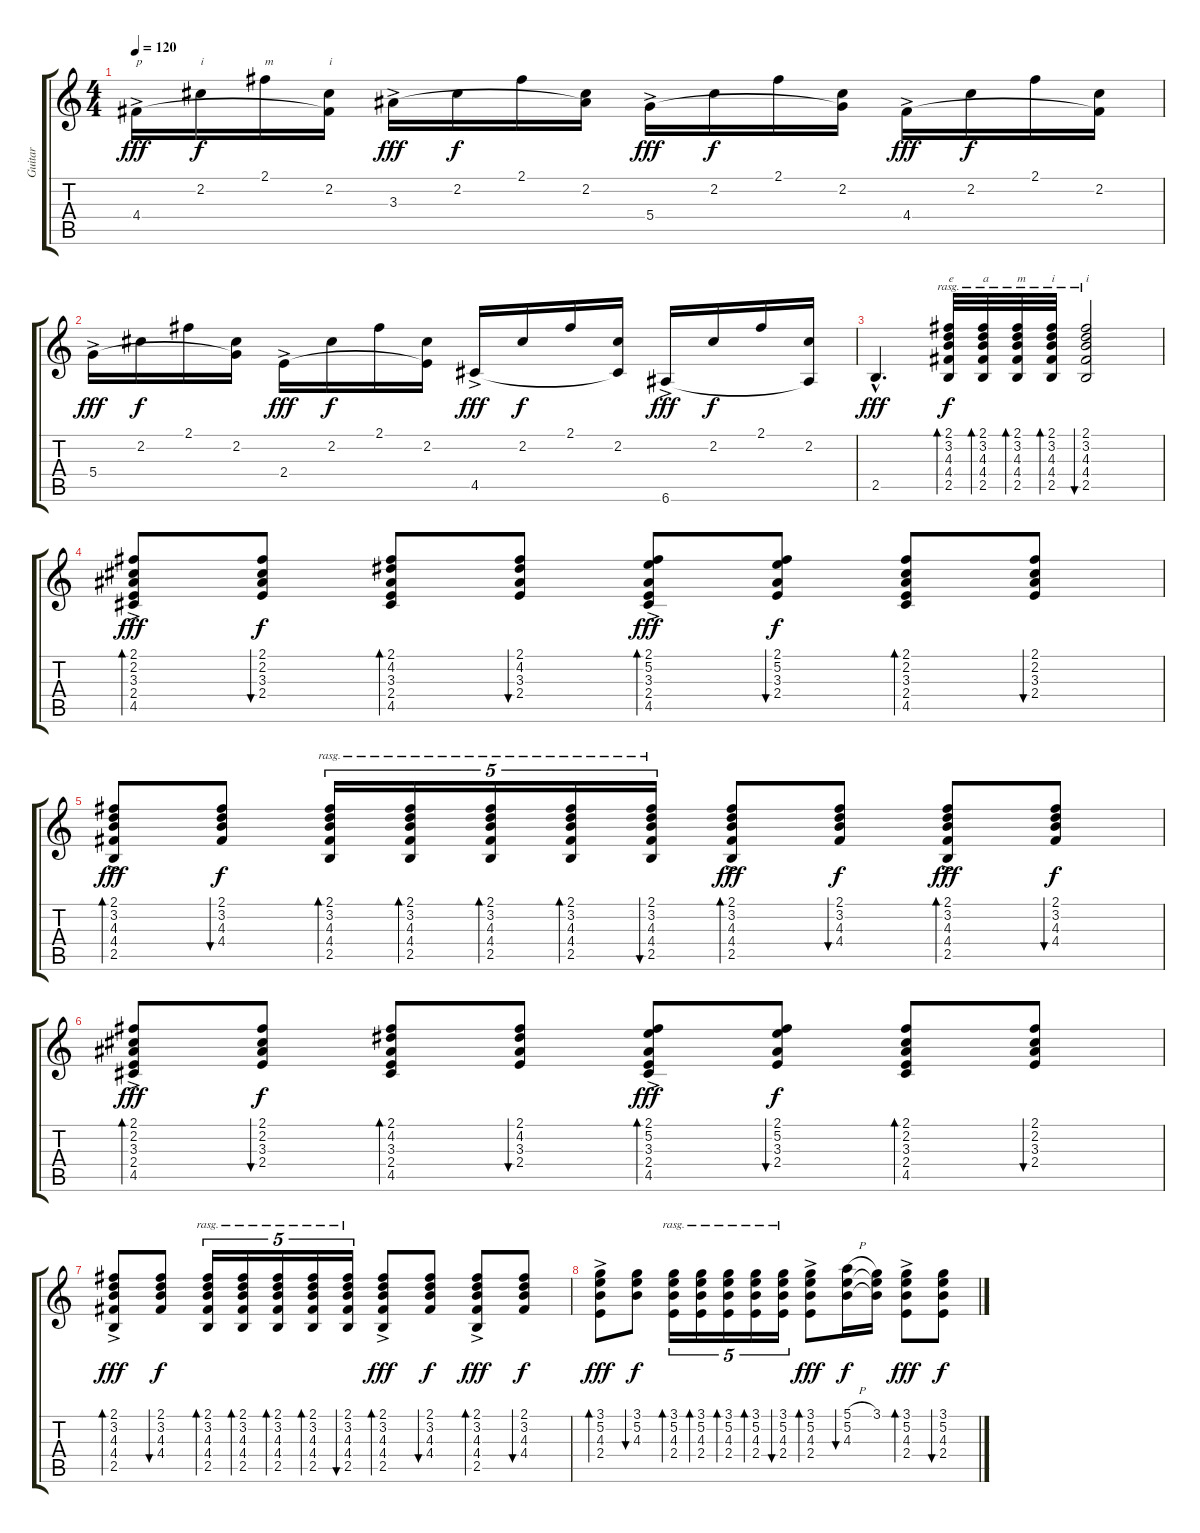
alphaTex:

\track ("Guitar " "Guitar ") {instrument acousticguitarnylon}
\staff {score tabs}
\tuning (E4 B3 G3 D3 A2 E2) {hide}
\ts (4 4)
\tempo 120
\clef g2
\ks c
4.4{ac}.16{txt "p" dy fff} 2.2.16{txt "i" dy f} 2.1.16{txt "m"} (2.2 4.4{t}).16{txt "i"} 3.3{ac}.16{dy fff} 2.2.16{dy f} 2.1.16 (2.2 3.3{t}).16 5.4{ac}.16{dy fff} 2.2.16{dy f} 2.1.16 (2.2 5.4{t}).16 4.4{ac}.16{dy fff} 2.2.16{dy f} 2.1.16 (2.2 4.4{t}).16 |
5.4{ac}.16{dy fff} 2.2.16{dy f} 2.1.16 (2.2 5.4{t}).16 2.4{ac}.16{dy fff} 2.2.16{dy f} 2.1.16 (2.2 2.4{t}).16 4.5{ac}.16{dy fff} 2.2.16{dy f} 2.1.16 (2.2 4.5{t}).16 6.6{ac}.16{dy fff} 2.2.16{dy f} 2.1.16 (2.2 6.6{t}).16 |
2.5{hac}.4{d dy fff} (2.1 3.2 4.3 4.4 2.5).32{bd 60 rasg ii txt "e" dy f} (2.1 3.2 4.3 4.4 2.5).32{bd 120 rasg ii txt "a"} (2.1 3.2 4.3 4.4 2.5).32{bd 120 rasg ii txt "m"} (2.1 3.2 4.3 4.4 2.5).32{bd 120 rasg ii txt "i"} (2.1 3.2 4.3 4.4 2.5).2{bu 120 rasg ii txt "i"} |
(2.1{ac} 2.2 3.3 2.4 4.5).8{bd 60 dy fff} (2.1 2.2 3.3 2.4).8{bu 60 dy f} (2.1 4.2 3.3 2.4 4.5).8{bd 60} (2.1 4.2 3.3 2.4).8{bu 60} (2.1 5.2 3.3 2.4 4.5{ac}).8{bd 60 dy fff} (2.1 5.2 3.3 2.4).8{bu 60 dy f} (2.1 2.2 3.3 2.4 4.5).8{bd 60} (2.1 2.2 3.3 2.4).8{bu 60} |
(2.1 3.2 4.3 4.4 2.5{ac}).8{bd 60 dy fff} (2.1 3.2 4.3 4.4).8{bu 60 dy f} (2.1 3.2 4.3 4.4 2.5).16{tu (5 4) bd 60 rasg ii} (2.1 3.2 4.3 4.4 2.5).16{tu (5 4) bd 120 rasg ii} (2.1 3.2 4.3 4.4 2.5).16{tu (5 4) bd 120 rasg ii} (2.1 3.2 4.3 4.4 2.5).16{tu (5 4) bd 120 rasg ii} (2.1 3.2 4.3 4.4 2.5).16{tu (5 4) bu 120 rasg ii} (2.1 3.2 4.3 4.4 2.5{ac}).8{bd 120 dy fff} (2.1 3.2 4.3 4.4).8{bu 120 dy f} (2.1 3.2 4.3 4.4 2.5{ac}).8{bd 120 dy fff} (2.1 3.2 4.3 4.4).8{bu 120 dy f} |
(2.1{ac} 2.2 3.3 2.4 4.5).8{bd 60 dy fff} (2.1 2.2 3.3 2.4).8{bu 60 dy f} (2.1 4.2 3.3 2.4 4.5).8{bd 60} (2.1 4.2 3.3 2.4).8{bu 60} (2.1 5.2 3.3 2.4 4.5{ac}).8{bd 60 dy fff} (2.1 5.2 3.3 2.4).8{bu 60 dy f} (2.1 2.2 3.3 2.4 4.5).8{bd 60} (2.1 2.2 3.3 2.4).8{bu 60} |
(2.1 3.2 4.3 4.4 2.5{ac}).8{bd 60 dy fff} (2.1 3.2 4.3 4.4).8{bu 60 dy f} (2.1 3.2 4.3 4.4 2.5).16{tu (5 4) bd 60 rasg ii} (2.1 3.2 4.3 4.4 2.5).16{tu (5 4) bd 120 rasg ii} (2.1 3.2 4.3 4.4 2.5).16{tu (5 4) bd 120 rasg ii} (2.1 3.2 4.3 4.4 2.5).16{tu (5 4) bd 120 rasg ii} (2.1 3.2 4.3 4.4 2.5).16{tu (5 4) bu 120 rasg ii} (2.1 3.2 4.3 4.4 2.5{ac}).8{bd 120 dy fff} (2.1 3.2 4.3 4.4).8{bu 120 dy f} (2.1 3.2 4.3 4.4 2.5{ac}).8{bd 120 dy fff} (2.1 3.2 4.3 4.4).8{bu 120 dy f} |
(3.1 5.2 4.3 2.4{ac}).8{bd 120 dy fff} (3.1 5.2 4.3).8{bu 120 dy f} (3.1 5.2 4.3 2.4).16{tu (5 4) bd 120 rasg ii} (3.1 5.2 4.3 2.4).16{tu (5 4) bd 120 rasg ii} (3.1 5.2 4.3 2.4).16{tu (5 4) bd 120 rasg ii} (3.1 5.2 4.3 2.4).16{tu (5 4) bd 120 rasg ii} (3.1 5.2 4.3 2.4).16{tu (5 4) bu 120 rasg ii} (3.1 5.2 4.3 2.4{ac}).8{bd 120 dy fff} (5.1{h} 5.2 4.3).16{bu 120 dy f} (3.1 5.2{t} 4.3{t}).16 (3.1 5.2 4.3{ac} 2.4).8{bd 120 dy fff} (3.1 5.2 4.3 2.4).8{bu 120 dy f}
